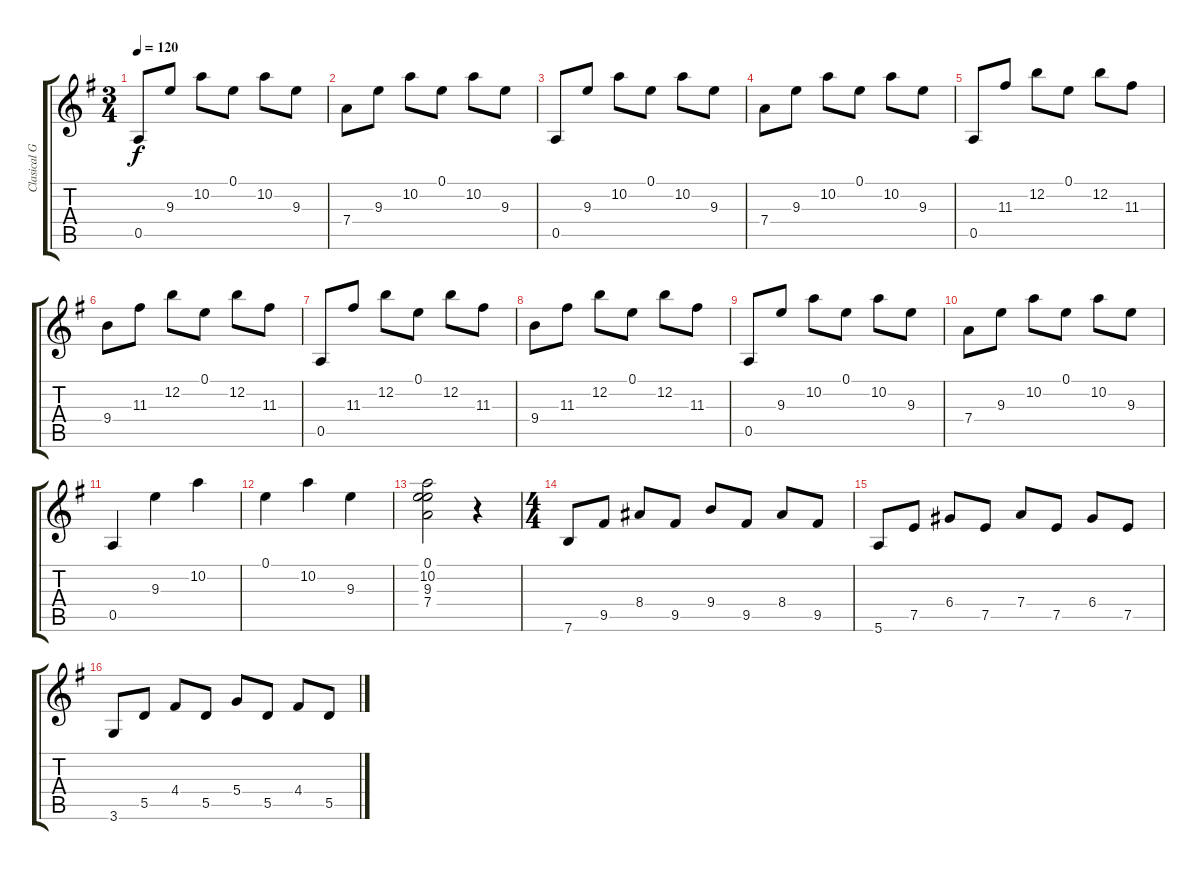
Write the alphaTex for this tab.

\track ("Clasical Guitar" "Clasical G") {instrument acousticguitarnylon}
\staff {score tabs}
\tuning (E4 B3 G3 D3 A2 E2) {hide}
\ts (3 4)
\tempo 120
\clef g2
\ks g
0.5.8{dy f} 9.3.8 10.2.8 0.1.8 10.2.8 9.3.8 |
7.4.8 9.3.8 10.2.8 0.1.8 10.2.8 9.3.8 |
0.5.8 9.3.8 10.2.8 0.1.8 10.2.8 9.3.8 |
7.4.8 9.3.8 10.2.8 0.1.8 10.2.8 9.3.8 |
0.5.8 11.3.8 12.2.8 0.1.8 12.2.8 11.3.8 |
9.4.8 11.3.8 12.2.8 0.1.8 12.2.8 11.3.8 |
0.5.8 11.3.8 12.2.8 0.1.8 12.2.8 11.3.8 |
9.4.8 11.3.8 12.2.8 0.1.8 12.2.8 11.3.8 |
0.5.8 9.3.8 10.2.8 0.1.8 10.2.8 9.3.8 |
7.4.8 9.3.8 10.2.8 0.1.8 10.2.8 9.3.8 |
0.5.4 9.3.4 10.2.4 |
0.1.4 10.2.4 9.3.4 |
(0.1 10.2 9.3 7.4).2 r.4 |
\ts (4 4)
7.6.8 9.5.8 8.4.8 9.5.8 9.4.8 9.5.8 8.4.8 9.5.8 |
5.6.8 7.5.8 6.4.8 7.5.8 7.4.8 7.5.8 6.4.8 7.5.8 |
3.6.8 5.5.8 4.4.8 5.5.8 5.4.8 5.5.8 4.4.8 5.5.8
